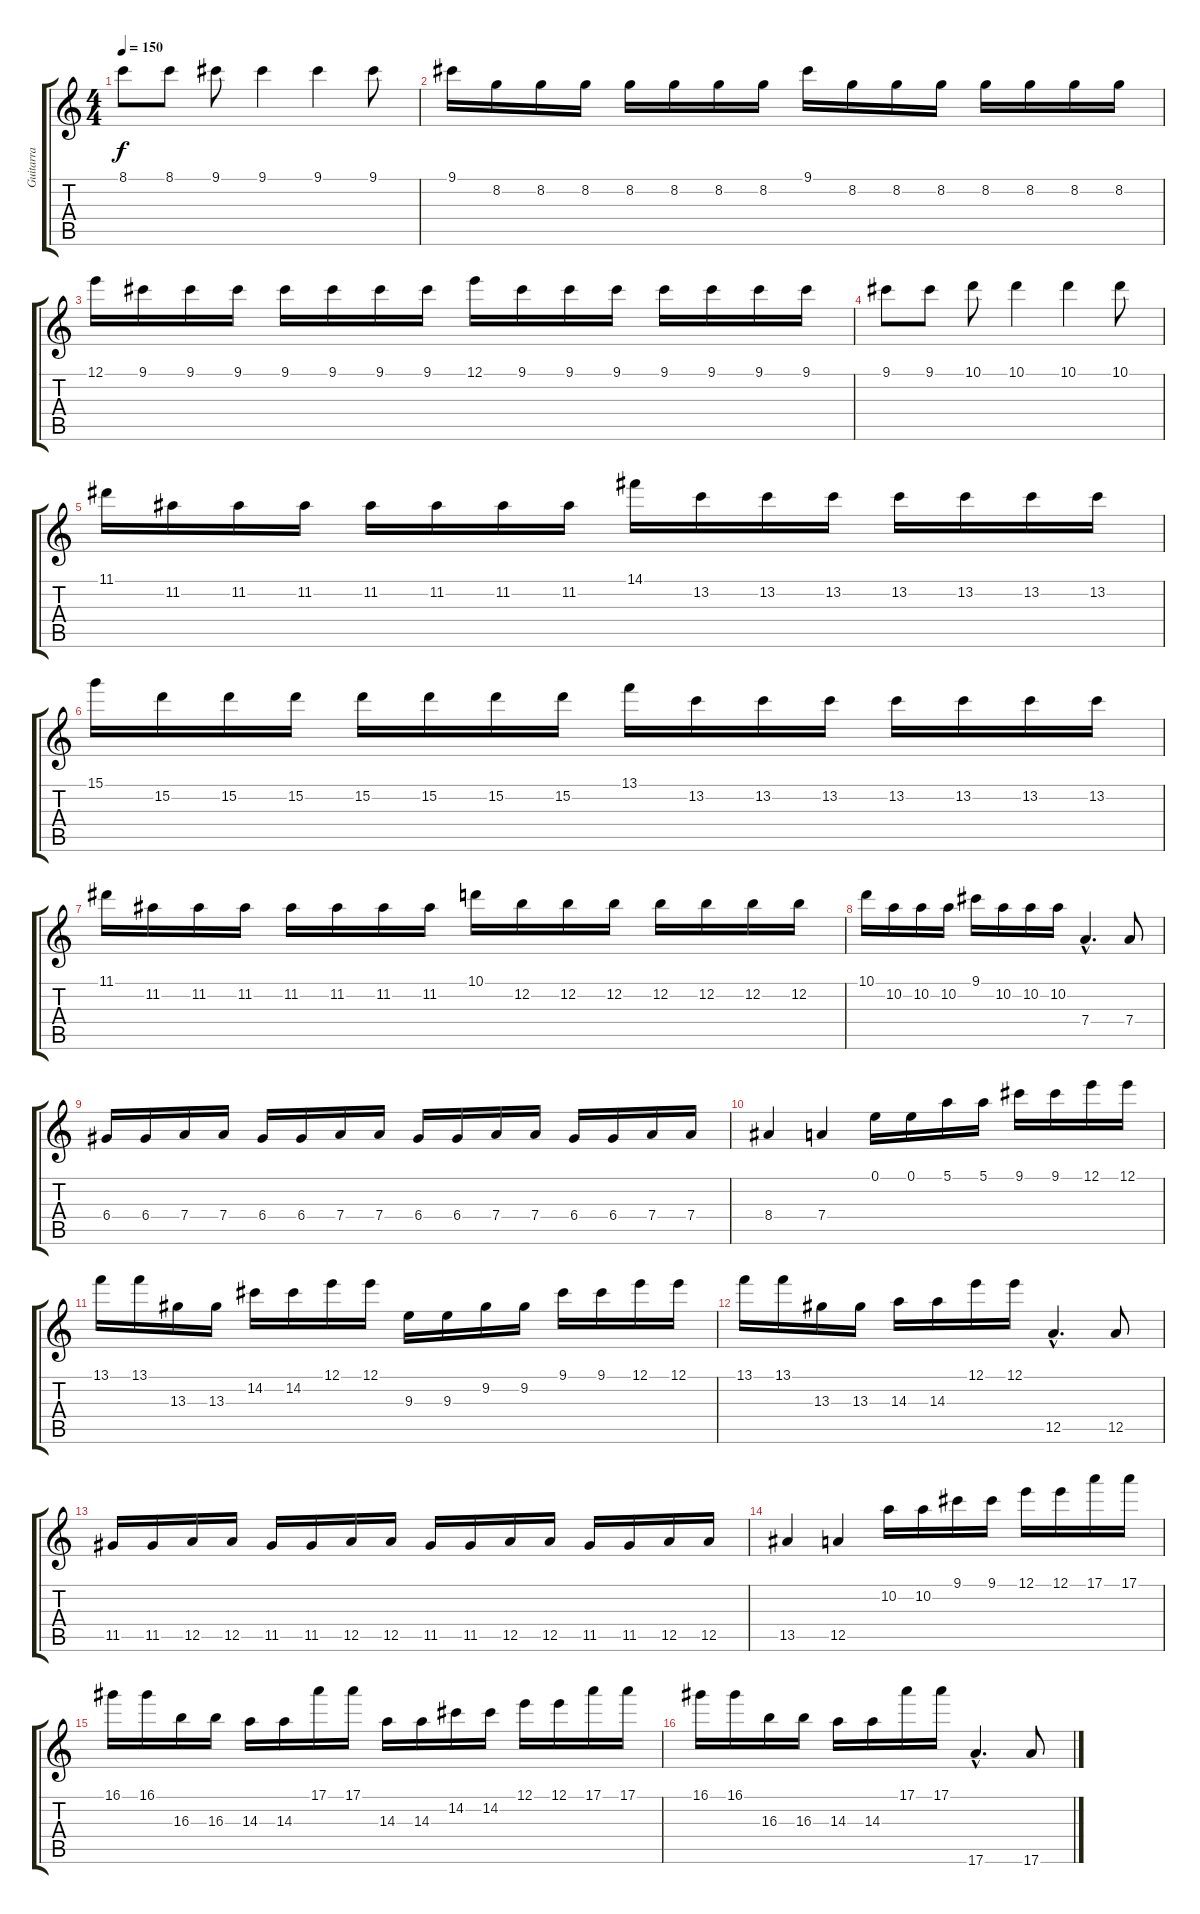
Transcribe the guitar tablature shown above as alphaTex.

\track ("Guitarra" "Guitarra") {instrument overdrivenguitar}
\staff {score tabs}
\tuning (E4 B3 G3 D3 A2 E2) {hide}
\ts (4 4)
\tempo 150
\clef g2
\ks c
8.1.8{dy f} 8.1.8 9.1.8 9.1.4 9.1.4 9.1.8 |
9.1.16 8.2.16 8.2.16 8.2.16 8.2.16 8.2.16 8.2.16 8.2.16 9.1.16 8.2.16 8.2.16 8.2.16 8.2.16 8.2.16 8.2.16 8.2.16 |
12.1.16 9.1.16 9.1.16 9.1.16 9.1.16 9.1.16 9.1.16 9.1.16 12.1.16 9.1.16 9.1.16 9.1.16 9.1.16 9.1.16 9.1.16 9.1.16 |
9.1.8 9.1.8 10.1.8 10.1.4 10.1.4 10.1.8 |
11.1.16 11.2.16 11.2.16 11.2.16 11.2.16 11.2.16 11.2.16 11.2.16 14.1.16 13.2.16 13.2.16 13.2.16 13.2.16 13.2.16 13.2.16 13.2.16 |
15.1.16 15.2.16 15.2.16 15.2.16 15.2.16 15.2.16 15.2.16 15.2.16 13.1.16 13.2.16 13.2.16 13.2.16 13.2.16 13.2.16 13.2.16 13.2.16 |
11.1.16 11.2.16 11.2.16 11.2.16 11.2.16 11.2.16 11.2.16 11.2.16 10.1.16 12.2.16 12.2.16 12.2.16 12.2.16 12.2.16 12.2.16 12.2.16 |
10.1.16 10.2.16 10.2.16 10.2.16 9.1.16 10.2.16 10.2.16 10.2.16 7.4{hac}.4{d} 7.4.8 |
6.4.16 6.4.16 7.4.16 7.4.16 6.4.16 6.4.16 7.4.16 7.4.16 6.4.16 6.4.16 7.4.16 7.4.16 6.4.16 6.4.16 7.4.16 7.4.16 |
8.4.4 7.4.4 0.1.16 0.1.16 5.1.16 5.1.16 9.1.16 9.1.16 12.1.16 12.1.16 |
13.1.16 13.1.16 13.3.16 13.3.16 14.2.16 14.2.16 12.1.16 12.1.16 9.3.16 9.3.16 9.2.16 9.2.16 9.1.16 9.1.16 12.1.16 12.1.16 |
13.1.16 13.1.16 13.3.16 13.3.16 14.3.16 14.3.16 12.1.16 12.1.16 12.5{hac}.4{d} 12.5.8 |
11.5.16 11.5.16 12.5.16 12.5.16 11.5.16 11.5.16 12.5.16 12.5.16 11.5.16 11.5.16 12.5.16 12.5.16 11.5.16 11.5.16 12.5.16 12.5.16 |
13.5.4 12.5.4 10.2.16 10.2.16 9.1.16 9.1.16 12.1.16 12.1.16 17.1.16 17.1.16 |
16.1.16 16.1.16 16.3.16 16.3.16 14.3.16 14.3.16 17.1.16 17.1.16 14.3.16 14.3.16 14.2.16 14.2.16 12.1.16 12.1.16 17.1.16 17.1.16 |
16.1.16 16.1.16 16.3.16 16.3.16 14.3.16 14.3.16 17.1.16 17.1.16 17.6{hac}.4{d} 17.6.8
